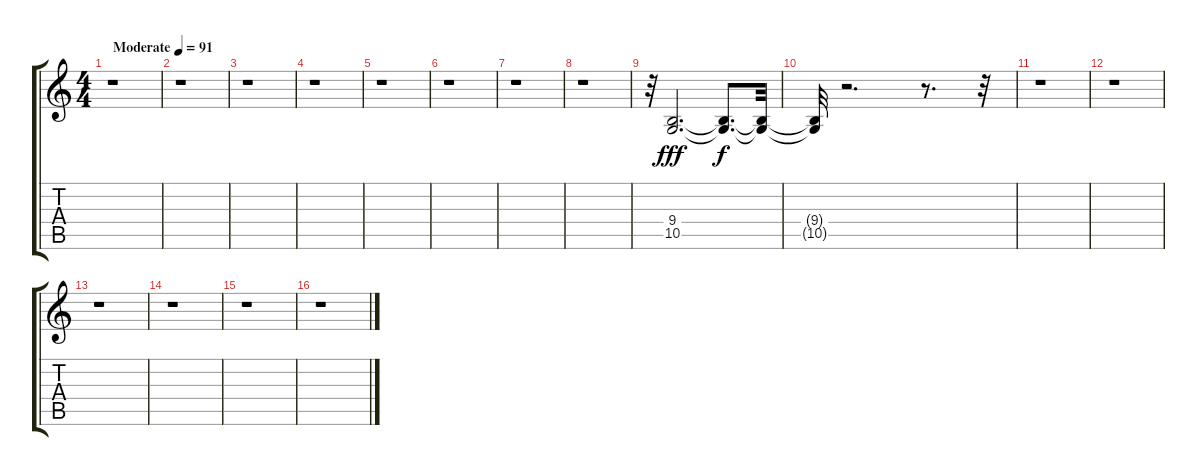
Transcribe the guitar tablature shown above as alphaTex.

\track "" {instrument stringensemble1}
\staff {score tabs}
\tuning (E4 B3 G3 D3 A2 E2) {hide}
\ts (4 4)
\tempo (91 "Moderate")
\clef g2
\ks c
r.1{dy fff instrument stringensemble1} |
r.1 |
r.1 |
r.1 |
r.1 |
r.1 |
r.1 |
r.1 |
r.32 (9.4 10.5).2{d volume 1} (9.4{t} 10.5{t}).8{d dy f} (9.4{t} 10.5{t}).32 |
(9.4{t} 10.5{t}).32 r.2{d} r.8{d} r.32 |
r.1 |
r.1 |
r.1 |
r.1 |
r.1 |
r.1
